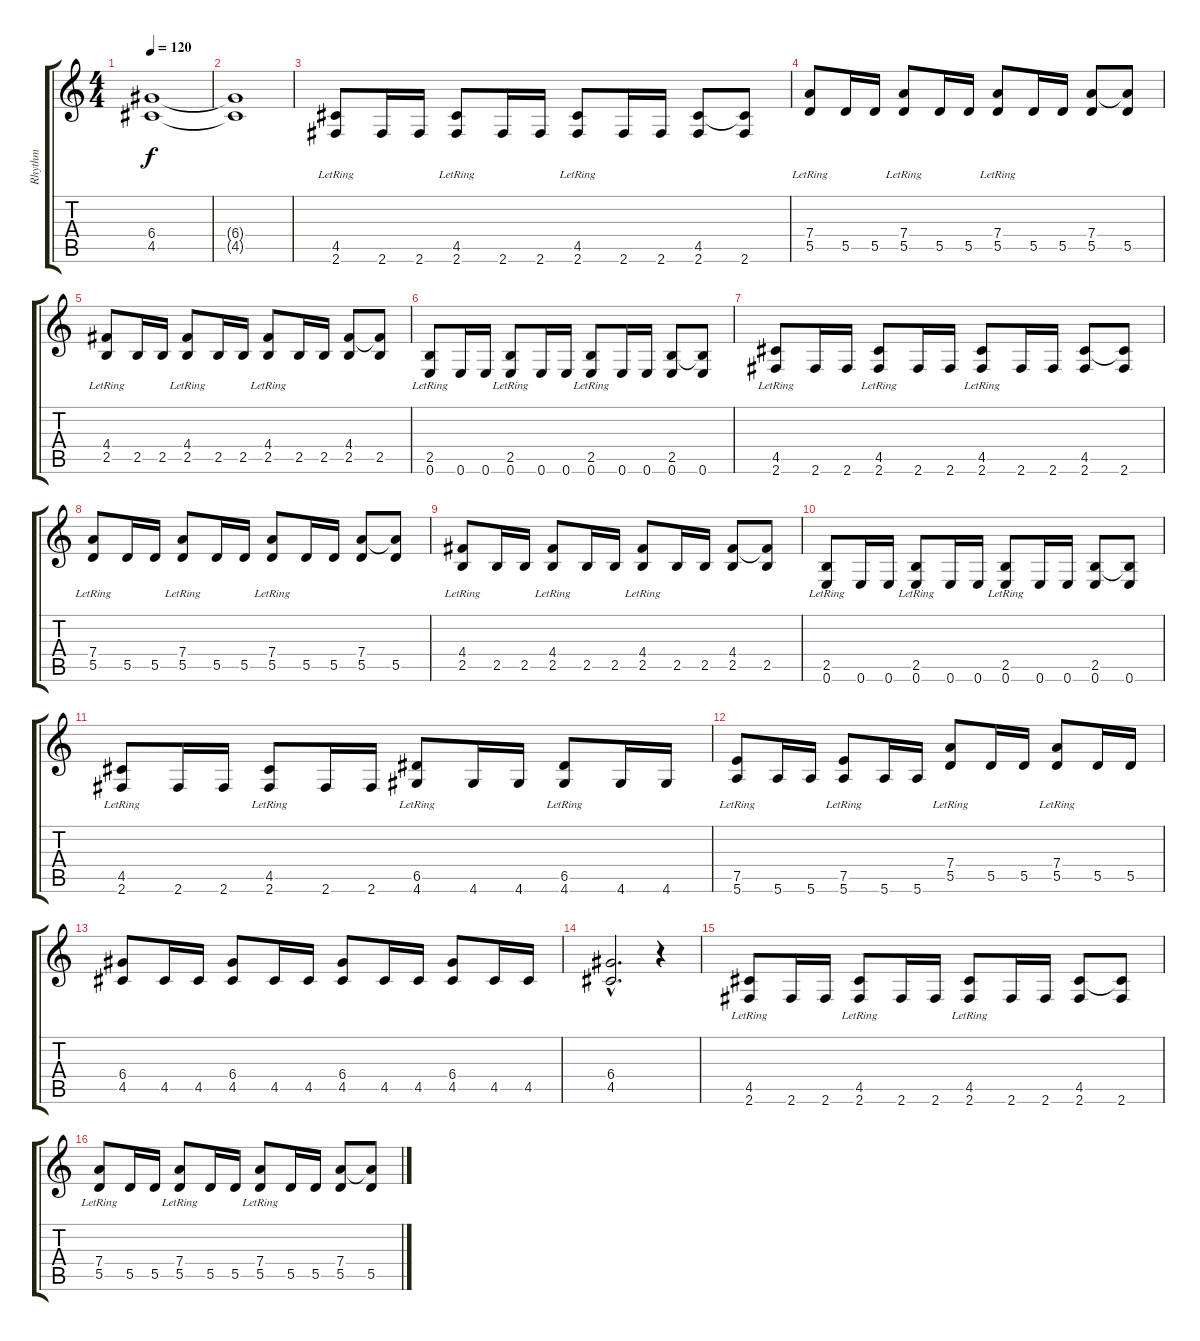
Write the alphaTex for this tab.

\track ("Rhythm" "Rhythm") {instrument distortionguitar}
\staff {score tabs}
\tuning (E4 B3 G3 D3 A2 E2) {hide}
\ts (4 4)
\tempo 120
\clef g2
\ks c
(6.4 4.5).1{dy f} |
(6.4{t} 4.5{t}).1 |
(4.5{lr} 2.6).8 2.6.16 2.6.16 (4.5{lr} 2.6).8 2.6.16 2.6.16 (4.5{lr} 2.6).8 2.6.16 2.6.16 (4.5 2.6).8 (4.5{t} 2.6).8 |
(7.4{lr} 5.5).8 5.5.16 5.5.16 (7.4{lr} 5.5).8 5.5.16 5.5.16 (7.4{lr} 5.5).8 5.5.16 5.5.16 (7.4 5.5).8 (7.4{t} 5.5).8 |
(4.4{lr} 2.5).8 2.5.16 2.5.16 (4.4{lr} 2.5).8 2.5.16 2.5.16 (4.4{lr} 2.5).8 2.5.16 2.5.16 (4.4 2.5).8 (4.4{t} 2.5).8 |
(2.5{lr} 0.6).8 0.6.16 0.6.16 (2.5{lr} 0.6).8 0.6.16 0.6.16 (2.5{lr} 0.6).8 0.6.16 0.6.16 (2.5 0.6).8 (2.5{t} 0.6).8 |
(4.5{lr} 2.6).8 2.6.16 2.6.16 (4.5{lr} 2.6).8 2.6.16 2.6.16 (4.5{lr} 2.6).8 2.6.16 2.6.16 (4.5 2.6).8 (4.5{t} 2.6).8 |
(7.4{lr} 5.5).8 5.5.16 5.5.16 (7.4{lr} 5.5).8 5.5.16 5.5.16 (7.4{lr} 5.5).8 5.5.16 5.5.16 (7.4 5.5).8 (7.4{t} 5.5).8 |
(4.4{lr} 2.5).8 2.5.16 2.5.16 (4.4{lr} 2.5).8 2.5.16 2.5.16 (4.4{lr} 2.5).8 2.5.16 2.5.16 (4.4 2.5).8 (4.4{t} 2.5).8 |
(2.5{lr} 0.6).8 0.6.16 0.6.16 (2.5{lr} 0.6).8 0.6.16 0.6.16 (2.5{lr} 0.6).8 0.6.16 0.6.16 (2.5 0.6).8 (2.5{t} 0.6).8 |
(4.5{lr} 2.6).8 2.6.16 2.6.16 (4.5{lr} 2.6).8 2.6.16 2.6.16 (6.5{lr} 4.6).8 4.6.16 4.6.16 (6.5{lr} 4.6).8 4.6.16 4.6.16 |
(7.5{lr} 5.6).8 5.6.16 5.6.16 (7.5{lr} 5.6).8 5.6.16 5.6.16 (7.4{lr} 5.5).8 5.5.16 5.5.16 (7.4{lr} 5.5).8 5.5.16 5.5.16 |
(6.4 4.5).8 4.5.16 4.5.16 (6.4 4.5).8 4.5.16 4.5.16 (6.4 4.5).8 4.5.16 4.5.16 (6.4 4.5).8 4.5.16 4.5.16 |
(6.4{hac} 4.5{hac}).2{d} r.4 |
(4.5{lr} 2.6).8 2.6.16 2.6.16 (4.5{lr} 2.6).8 2.6.16 2.6.16 (4.5{lr} 2.6).8 2.6.16 2.6.16 (4.5 2.6).8 (4.5{t} 2.6).8 |
(7.4{lr} 5.5).8 5.5.16 5.5.16 (7.4{lr} 5.5).8 5.5.16 5.5.16 (7.4{lr} 5.5).8 5.5.16 5.5.16 (7.4 5.5).8 (7.4{t} 5.5).8
